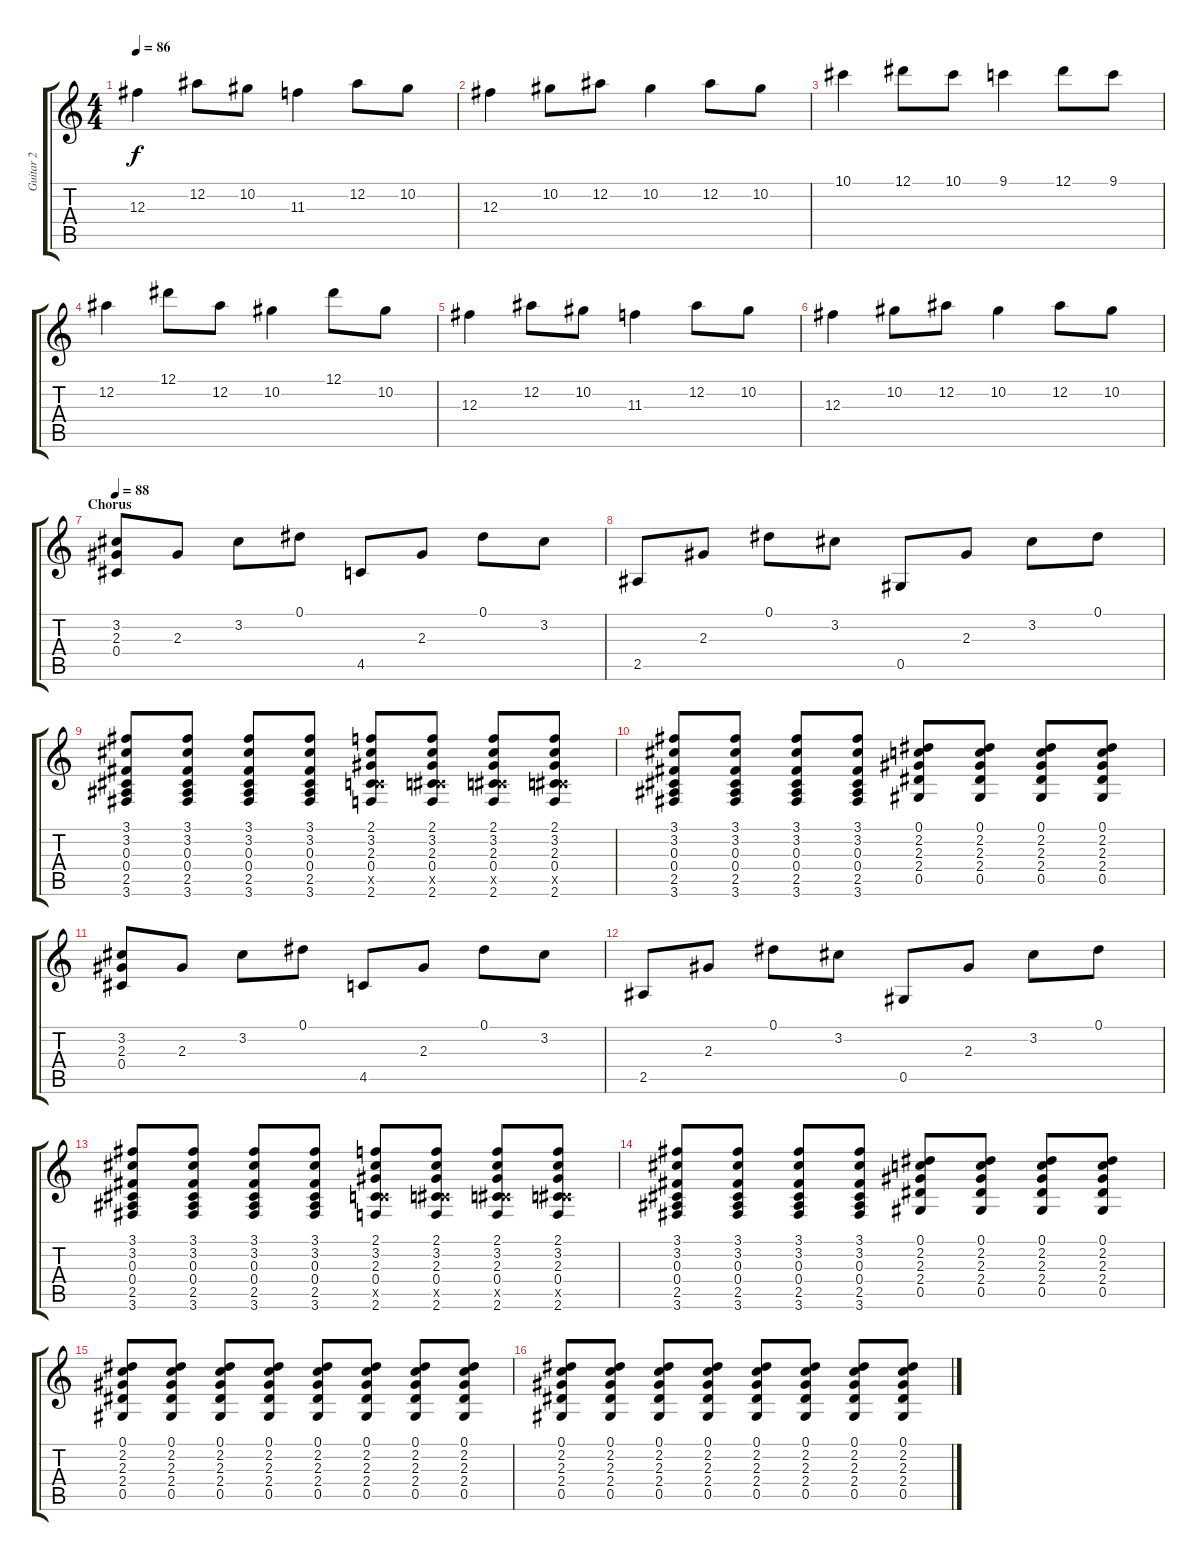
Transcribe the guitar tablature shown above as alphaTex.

\track ("Guitar 2" "Guitar 2") {instrument electricguitarclean}
\staff {score tabs}
\tuning (Eb4 Bb3 Gb3 Db3 Ab2 Eb2) {hide}
\ts (4 4)
\tempo 86
\clef g2
\ks c
12.3.4{dy f} 12.2.8 10.2.8 11.3.4 12.2.8 10.2.8 |
12.3.4 10.2.8 12.2.8 10.2.4 12.2.8 10.2.8 |
10.1.4 12.1.8 10.1.8 9.1.4 12.1.8 9.1.8 |
12.2.4 12.1.8 12.2.8 10.2.4 12.1.8 10.2.8 |
12.3.4 12.2.8 10.2.8 11.3.4 12.2.8 10.2.8 |
12.3.4 10.2.8 12.2.8 10.2.4 12.2.8 10.2.8 |
\section ("" "Chorus")
\tempo 88
(3.2 2.3 0.4).8{volume 13} 2.3.8 3.2.8 0.1.8 4.5.8 2.3.8 0.1.8 3.2.8 |
2.5.8 2.3.8 0.1.8 3.2.8 0.5.8 2.3.8 3.2.8 0.1.8 |
(3.1 3.2 0.3 0.4 2.5 3.6).8{volume 11} (3.1 3.2 0.3 0.4 2.5 3.6).8 (3.1 3.2 0.3 0.4 2.5 3.6).8 (3.1 3.2 0.3 0.4 2.5 3.6).8 (2.1 3.2 2.3 0.4 4.5{x} 2.6).8 (2.1 3.2 2.3 0.4 4.5{x} 2.6).8 (2.1 3.2 2.3 0.4 4.5{x} 2.6).8 (2.1 3.2 2.3 0.4 4.5{x} 2.6).8 |
(3.1 3.2 0.3 0.4 2.5 3.6).8 (3.1 3.2 0.3 0.4 2.5 3.6).8 (3.1 3.2 0.3 0.4 2.5 3.6).8 (3.1 3.2 0.3 0.4 2.5 3.6).8 (0.1 2.2 2.3 2.4 0.5).8 (0.1 2.2 2.3 2.4 0.5).8 (0.1 2.2 2.3 2.4 0.5).8 (0.1 2.2 2.3 2.4 0.5).8 |
(3.2 2.3 0.4).8{volume 13} 2.3.8 3.2.8 0.1.8 4.5.8 2.3.8 0.1.8 3.2.8 |
2.5.8 2.3.8 0.1.8 3.2.8 0.5.8 2.3.8 3.2.8 0.1.8 |
(3.1 3.2 0.3 0.4 2.5 3.6).8{volume 11} (3.1 3.2 0.3 0.4 2.5 3.6).8 (3.1 3.2 0.3 0.4 2.5 3.6).8 (3.1 3.2 0.3 0.4 2.5 3.6).8 (2.1 3.2 2.3 0.4 4.5{x} 2.6).8 (2.1 3.2 2.3 0.4 4.5{x} 2.6).8 (2.1 3.2 2.3 0.4 4.5{x} 2.6).8 (2.1 3.2 2.3 0.4 4.5{x} 2.6).8 |
(3.1 3.2 0.3 0.4 2.5 3.6).8 (3.1 3.2 0.3 0.4 2.5 3.6).8 (3.1 3.2 0.3 0.4 2.5 3.6).8 (3.1 3.2 0.3 0.4 2.5 3.6).8 (0.1 2.2 2.3 2.4 0.5).8 (0.1 2.2 2.3 2.4 0.5).8 (0.1 2.2 2.3 2.4 0.5).8 (0.1 2.2 2.3 2.4 0.5).8 |
(0.1 2.2 2.3 2.4 0.5).8 (0.1 2.2 2.3 2.4 0.5).8 (0.1 2.2 2.3 2.4 0.5).8 (0.1 2.2 2.3 2.4 0.5).8 (0.1 2.2 2.3 2.4 0.5).8 (0.1 2.2 2.3 2.4 0.5).8 (0.1 2.2 2.3 2.4 0.5).8 (0.1 2.2 2.3 2.4 0.5).8 |
(0.1 2.2 2.3 2.4 0.5).8 (0.1 2.2 2.3 2.4 0.5).8 (0.1 2.2 2.3 2.4 0.5).8 (0.1 2.2 2.3 2.4 0.5).8 (0.1 2.2 2.3 2.4 0.5).8 (0.1 2.2 2.3 2.4 0.5).8 (0.1 2.2 2.3 2.4 0.5).8 (0.1 2.2 2.3 2.4 0.5).8
